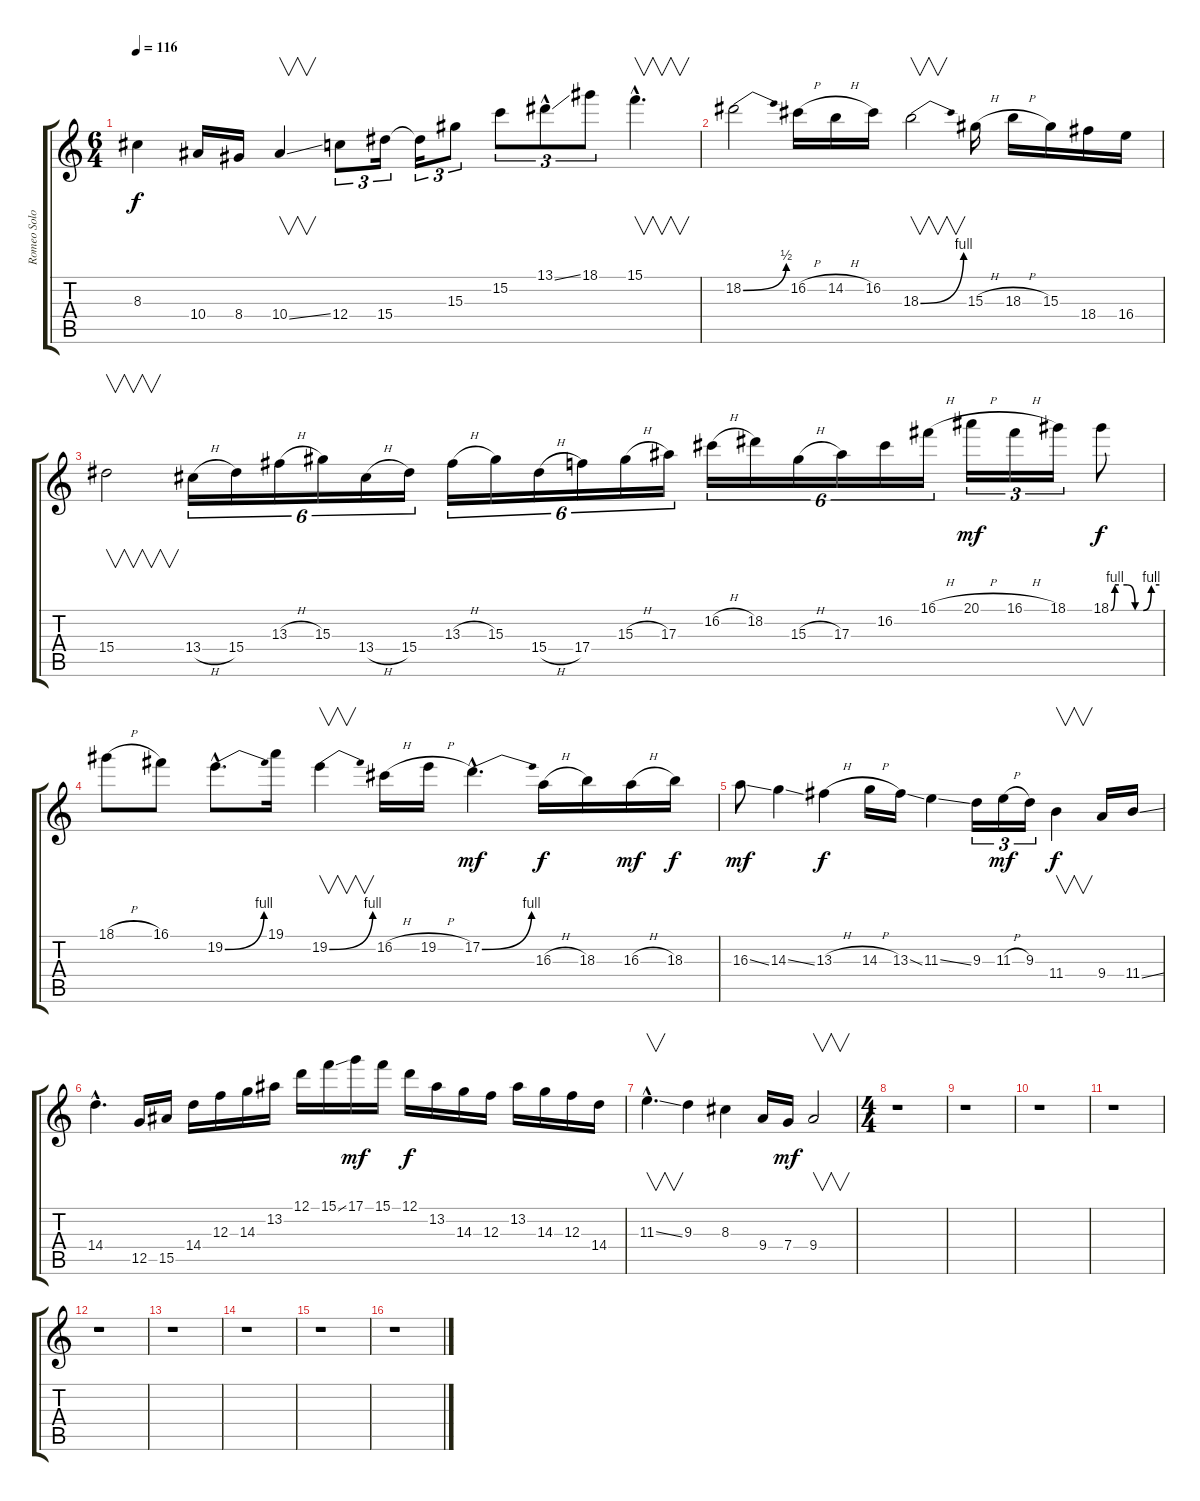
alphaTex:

\track ("Romeo Solo" "Romeo Solo") {instrument distortionguitar}
\staff {score tabs}
\tuning (D4 A3 F3 C3 G2 D2) {hide}
\ts (6 4)
\tempo 116
\clef g2
\ks c
8.3.4{dy f} 10.4.16 8.4.16 10.4{ss}.4{v} 12.4.8{tu (3 2)} 15.4.16{tu (3 2)} 15.4{t}.16{tu (3 2)} 15.3.8{tu (3 2)} 15.2.8{tu (3 2)} 13.1{ss hac}.8{tu (3 2)} 18.1.8{tu (3 2)} 15.1{hac}.4{v d} |
18.2{be (bend 0 0 60 2)}.2 16.2{h}.16 14.2{h}.16 16.2.16 18.3{be (bend 0 0 60 4)}.2{v} 15.3{h}.16 18.3{h}.16 15.3.16 18.4.16 16.4.16 |
15.4.2{v} 13.4{h}.16{tu (6 4)} 15.4.16{tu (6 4)} 13.3{h}.16{tu (6 4)} 15.3.16{tu (6 4)} 13.4{h}.16{tu (6 4)} 15.4.16{tu (6 4)} 13.3{h}.16{tu (6 4)} 15.3.16{tu (6 4)} 15.4{h}.16{tu (6 4)} 17.4.16{tu (6 4)} 15.3{h}.16{tu (6 4)} 17.3.16{tu (6 4)} 16.2{h}.16{tu (6 4)} 18.2.16{tu (6 4)} 15.3{h}.16{tu (6 4)} 17.3.16{tu (6 4)} 16.2.16{tu (6 4)} 16.1{h}.16{tu (6 4)} 20.1{h}.16{tu (3 2) dy mf} 16.1{h}.16{tu (3 2)} 18.1.16{tu (3 2)} 18.1{be (custom 0 0 5 4 10 4 20 4 30 0 40 0 50 4 60 4)}.8{dy f} |
18.1{h}.8 16.1.8 19.2{be (bend 0 0 60 4) hac}.8{d} 19.1.16 19.2{be (bend 0 0 60 4)}.4{v} 16.2{h}.16 19.2{h}.16 17.2{be (bend 0 0 60 4) hac}.4{d dy mf} 16.3{h}.16{dy f} 18.3.16 16.3{h}.16{dy mf} 18.3.16{dy f} |
16.3{ss}.8{dy mf} 14.3{ss}.4 13.3{h}.4{dy f} 14.3{h}.16 13.3{ss}.16 11.3{ss}.4 9.3.16{tu (3 2)} 11.3{h}.16{tu (3 2) dy mf} 9.3.16{tu (3 2)} 11.4.4{v dy f} 9.4.16 11.4{ss}.16 |
14.4{hac}.4{d} 12.5.16 15.5.16 14.4.16 12.3.16 14.3.16 13.2.16 12.1.16 15.1{ss}.16 17.1.16{dy mf} 15.1.16 12.1.16{dy f} 13.2.16 14.3.16 12.3.16 13.2.16 14.3.16 12.3.16 14.4.16 |
11.3{ss hac}.4{v d} 9.3.4 8.3.4 9.4.16 7.4.16{dy mf} 9.4.2{v} |
\ts (4 4)
r.1 |
r.1 |
r.1 |
r.1 |
r.1 |
r.1 |
r.1 |
r.1 |
r.1
